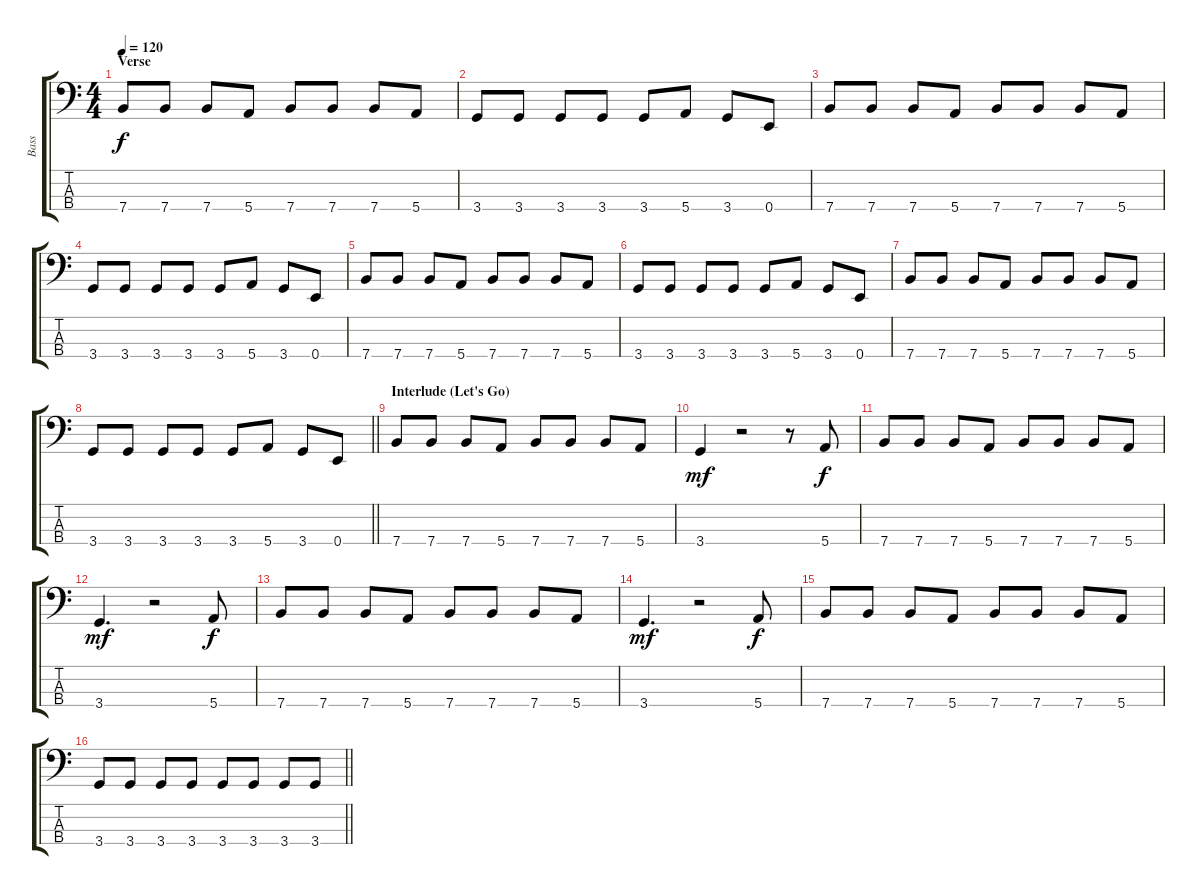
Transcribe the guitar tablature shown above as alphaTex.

\track ("Bass" "Bass") {instrument electricbassfinger}
\staff {score tabs}
\tuning (G2 D2 A1 E1) {hide}
\ts (4 4)
\section ("" "Verse")
\tempo 120
\clef f4
\ks c
7.4.8{dy f} 7.4.8 7.4.8 5.4.8 7.4.8 7.4.8 7.4.8 5.4.8 |
3.4.8 3.4.8 3.4.8 3.4.8 3.4.8 5.4.8 3.4.8 0.4.8 |
7.4.8 7.4.8 7.4.8 5.4.8 7.4.8 7.4.8 7.4.8 5.4.8 |
3.4.8 3.4.8 3.4.8 3.4.8 3.4.8 5.4.8 3.4.8 0.4.8 |
7.4.8 7.4.8 7.4.8 5.4.8 7.4.8 7.4.8 7.4.8 5.4.8 |
3.4.8 3.4.8 3.4.8 3.4.8 3.4.8 5.4.8 3.4.8 0.4.8 |
7.4.8 7.4.8 7.4.8 5.4.8 7.4.8 7.4.8 7.4.8 5.4.8 |
\barLineRight lightlight
3.4.8 3.4.8 3.4.8 3.4.8 3.4.8 5.4.8 3.4.8 0.4.8 |
\section ("" "Interlude (Let's Go)")
7.4.8 7.4.8 7.4.8 5.4.8 7.4.8 7.4.8 7.4.8 5.4.8 |
3.4.4{dy mf} r.2 r.8 5.4.8{dy f} |
7.4.8 7.4.8 7.4.8 5.4.8 7.4.8 7.4.8 7.4.8 5.4.8 |
3.4.4{d dy mf} r.2 5.4.8{dy f} |
7.4.8 7.4.8 7.4.8 5.4.8 7.4.8 7.4.8 7.4.8 5.4.8 |
3.4.4{d dy mf} r.2 5.4.8{dy f} |
7.4.8 7.4.8 7.4.8 5.4.8 7.4.8 7.4.8 7.4.8 5.4.8 |
\barLineRight lightlight
3.4.8 3.4.8 3.4.8 3.4.8 3.4.8 3.4.8 3.4.8 3.4.8
